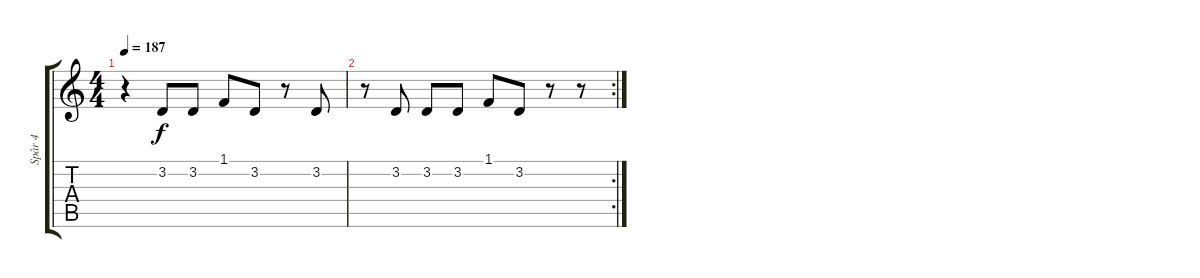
\track ("Spår 4" "Spår 4") {instrument choiraahs}
\staff {score tabs}
\tuning (E4 B3 G3 D3 A2 E2) {hide}
\ts (4 4)
\tempo 187
\clef g2
\ks c
r.4{dy f} 3.2.8 3.2.8 1.1.8 3.2.8 r.8 3.2.8 |
\rc 2
r.8 3.2.8 3.2.8 3.2.8 1.1.8 3.2.8 r.8 r.8
